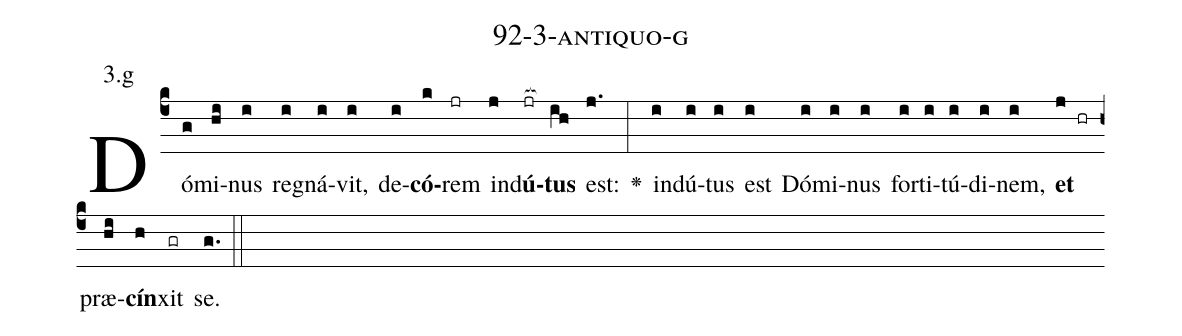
name: 92-3-antiquo-g;
annotation: 3.g;
%%
(c4)Dó(g)mi(hi)nus(i) re(i)gná(i)vit,(i) de(i)<b>có</b>(k)rem(jr) ind(j)<b>ú</b>(jr[ocb:1{])<b>tus</b>(ih[ocb:0}]) est:(j.) <v>\greheightstar</v>(:) ind(i)ú(i)tus(i) est(i) Dó(i)mi(i)nus(i) for(i)ti(i)tú(i)di(i)nem,(i) <b>et</b>(j hr) præ(hi)<b>cín</b>(h)xit(gr) se.(g.) (::)


%E(i) u(i) o(j) u(hi) a(h) e.(g.) (::)
